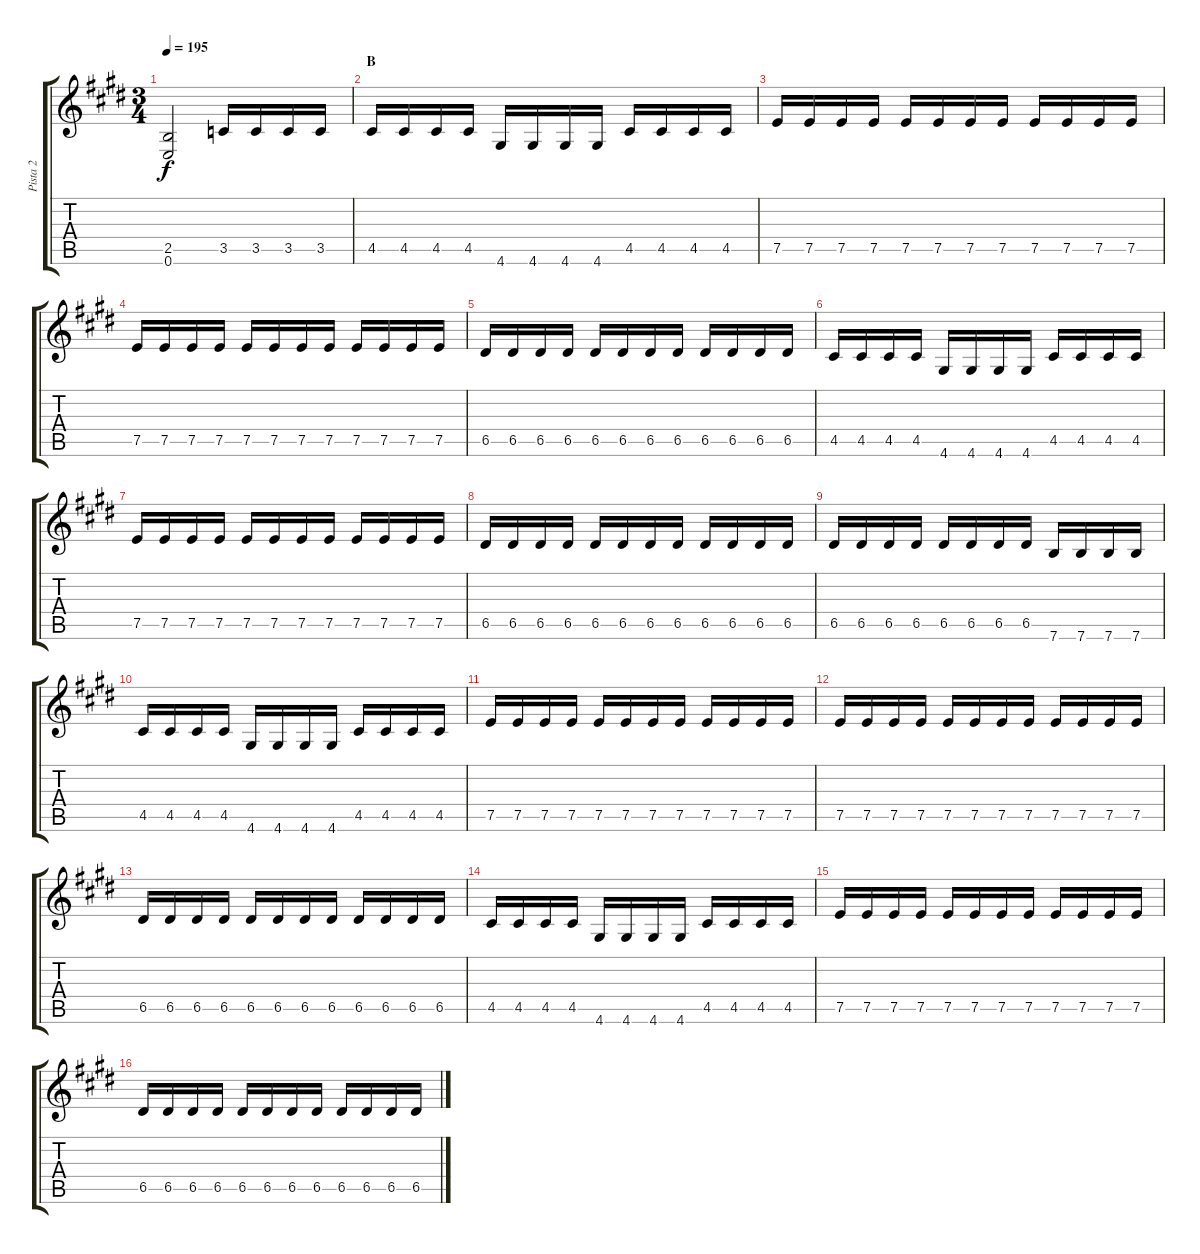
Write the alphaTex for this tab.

\track ("Pista 2" "Pista 2") {instrument distortionguitar}
\staff {score tabs}
\tuning (E4 B3 G3 D3 A2 E2) {hide}
\ts (3 4)
\tempo 195
\clef g2
\ks e
(2.5 0.6).2{dy f} 3.5.16 3.5.16 3.5.16 3.5.16 |
\section ("" "B")
4.5.16 4.5.16 4.5.16 4.5.16 4.6.16 4.6.16 4.6.16 4.6.16 4.5.16 4.5.16 4.5.16 4.5.16 |
7.5.16 7.5.16 7.5.16 7.5.16 7.5.16 7.5.16 7.5.16 7.5.16 7.5.16 7.5.16 7.5.16 7.5.16 |
7.5.16 7.5.16 7.5.16 7.5.16 7.5.16 7.5.16 7.5.16 7.5.16 7.5.16 7.5.16 7.5.16 7.5.16 |
6.5.16 6.5.16 6.5.16 6.5.16 6.5.16 6.5.16 6.5.16 6.5.16 6.5.16 6.5.16 6.5.16 6.5.16 |
4.5.16 4.5.16 4.5.16 4.5.16 4.6.16 4.6.16 4.6.16 4.6.16 4.5.16 4.5.16 4.5.16 4.5.16 |
7.5.16 7.5.16 7.5.16 7.5.16 7.5.16 7.5.16 7.5.16 7.5.16 7.5.16 7.5.16 7.5.16 7.5.16 |
6.5.16 6.5.16 6.5.16 6.5.16 6.5.16 6.5.16 6.5.16 6.5.16 6.5.16 6.5.16 6.5.16 6.5.16 |
6.5.16 6.5.16 6.5.16 6.5.16 6.5.16 6.5.16 6.5.16 6.5.16 7.6.16 7.6.16 7.6.16 7.6.16 |
4.5.16 4.5.16 4.5.16 4.5.16 4.6.16 4.6.16 4.6.16 4.6.16 4.5.16 4.5.16 4.5.16 4.5.16 |
7.5.16 7.5.16 7.5.16 7.5.16 7.5.16 7.5.16 7.5.16 7.5.16 7.5.16 7.5.16 7.5.16 7.5.16 |
7.5.16 7.5.16 7.5.16 7.5.16 7.5.16 7.5.16 7.5.16 7.5.16 7.5.16 7.5.16 7.5.16 7.5.16 |
6.5.16 6.5.16 6.5.16 6.5.16 6.5.16 6.5.16 6.5.16 6.5.16 6.5.16 6.5.16 6.5.16 6.5.16 |
4.5.16 4.5.16 4.5.16 4.5.16 4.6.16 4.6.16 4.6.16 4.6.16 4.5.16 4.5.16 4.5.16 4.5.16 |
7.5.16 7.5.16 7.5.16 7.5.16 7.5.16 7.5.16 7.5.16 7.5.16 7.5.16 7.5.16 7.5.16 7.5.16 |
6.5.16 6.5.16 6.5.16 6.5.16 6.5.16 6.5.16 6.5.16 6.5.16 6.5.16 6.5.16 6.5.16 6.5.16
